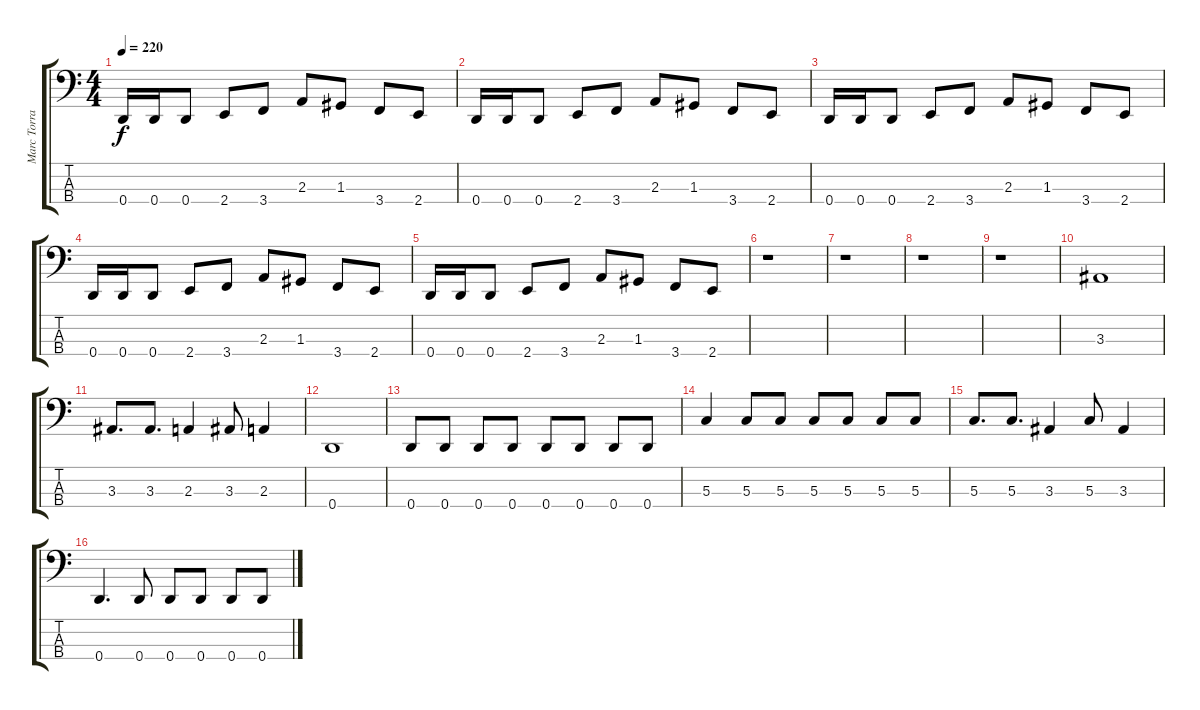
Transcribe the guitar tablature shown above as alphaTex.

\track ("Marc Torras" "Marc Torra") {instrument electricbasspick}
\staff {score tabs}
\tuning (F2 C2 G1 D1) {hide}
\ts (4 4)
\tempo 220
\clef f4
\ks c
0.4.16{dy f} 0.4.16 0.4.8 2.4.8 3.4.8 2.3.8 1.3.8 3.4.8 2.4.8 |
0.4.16 0.4.16 0.4.8 2.4.8 3.4.8 2.3.8 1.3.8 3.4.8 2.4.8 |
0.4.16 0.4.16 0.4.8 2.4.8 3.4.8 2.3.8 1.3.8 3.4.8 2.4.8 |
0.4.16 0.4.16 0.4.8 2.4.8 3.4.8 2.3.8 1.3.8 3.4.8 2.4.8 |
0.4.16 0.4.16 0.4.8 2.4.8 3.4.8 2.3.8 1.3.8 3.4.8 2.4.8 |
r.1 |
r.1 |
r.1 |
r.1 |
3.3.1 |
3.3.8{d} 3.3.8{d} 2.3.4 3.3.8 2.3.4 |
0.4.1 |
0.4.8 0.4.8 0.4.8 0.4.8 0.4.8 0.4.8 0.4.8 0.4.8 |
5.3.4 5.3.8 5.3.8 5.3.8 5.3.8 5.3.8 5.3.8 |
5.3.8{d} 5.3.8{d} 3.3.4 5.3.8 3.3.4 |
0.4.4{d} 0.4.8 0.4.8 0.4.8 0.4.8 0.4.8
